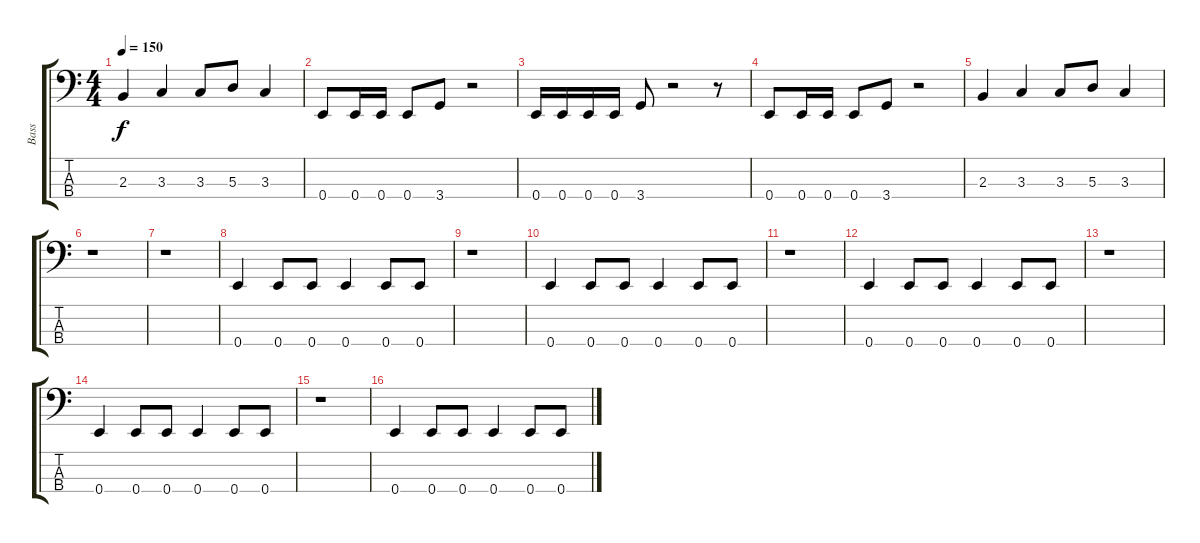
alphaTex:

\track ("Bass" "Bass") {instrument electricbasspick}
\staff {score tabs}
\tuning (G2 D2 A1 E1) {hide}
\ts (4 4)
\tempo 150
\clef f4
\ks c
2.3.4{dy f} 3.3.4 3.3.8 5.3.8 3.3.4 |
0.4.8 0.4.16 0.4.16 0.4.8 3.4.8 r.2 |
0.4.16 0.4.16 0.4.16 0.4.16 3.4.8 r.2 r.8 |
0.4.8 0.4.16 0.4.16 0.4.8 3.4.8 r.2 |
2.3.4 3.3.4 3.3.8 5.3.8 3.3.4 |
r.1 |
r.1 |
0.4.4 0.4.8 0.4.8 0.4.4 0.4.8 0.4.8 |
r.1 |
0.4.4 0.4.8 0.4.8 0.4.4 0.4.8 0.4.8 |
r.1 |
0.4.4 0.4.8 0.4.8 0.4.4 0.4.8 0.4.8 |
r.1 |
0.4.4 0.4.8 0.4.8 0.4.4 0.4.8 0.4.8 |
r.1 |
0.4.4 0.4.8 0.4.8 0.4.4 0.4.8 0.4.8
